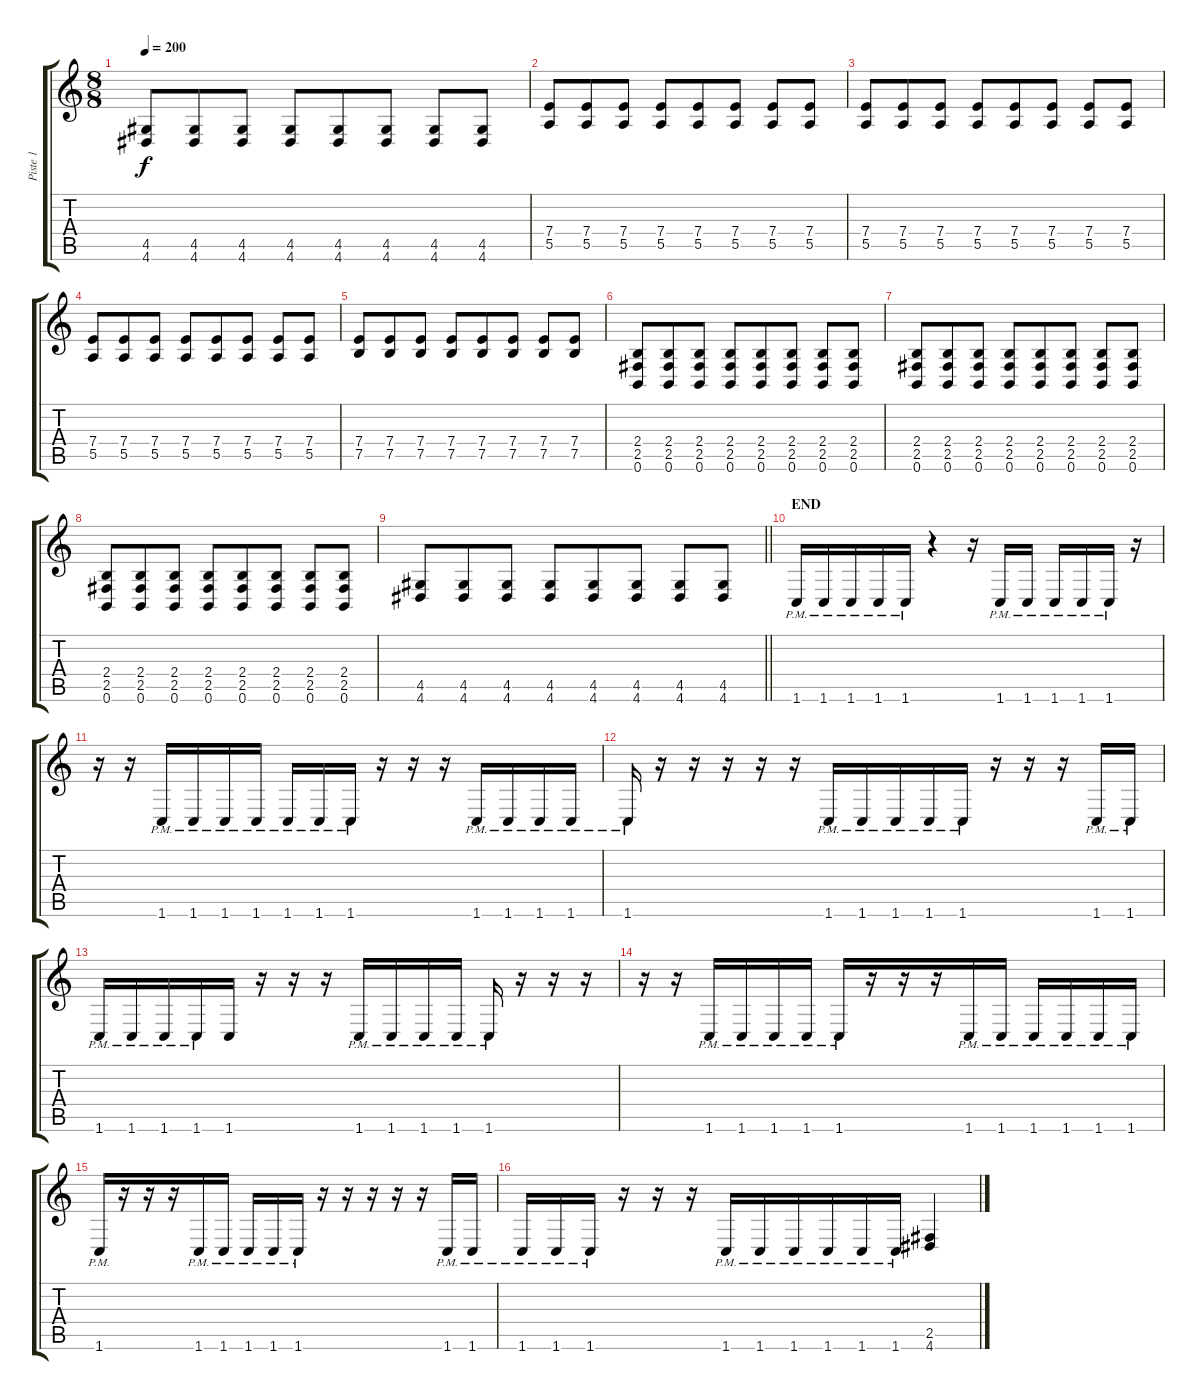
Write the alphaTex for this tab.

\track ("Piste 1" "Piste 1") {instrument distortionguitar}
\staff {score tabs}
\tuning (B3 Gb3 D3 A2 E2 B1) {hide}
\ts (8 8)
\tempo 200
\clef g2
\ks c
(4.5 4.6).8{dy f} (4.5 4.6).8 (4.5 4.6).8 (4.5 4.6).8 (4.5 4.6).8 (4.5 4.6).8 (4.5 4.6).8 (4.5 4.6).8 |
(7.4 5.5).8 (7.4 5.5).8 (7.4 5.5).8 (7.4 5.5).8 (7.4 5.5).8 (7.4 5.5).8 (7.4 5.5).8 (7.4 5.5).8 |
(7.4 5.5).8 (7.4 5.5).8 (7.4 5.5).8 (7.4 5.5).8 (7.4 5.5).8 (7.4 5.5).8 (7.4 5.5).8 (7.4 5.5).8 |
(7.4 5.5).8 (7.4 5.5).8 (7.4 5.5).8 (7.4 5.5).8 (7.4 5.5).8 (7.4 5.5).8 (7.4 5.5).8 (7.4 5.5).8 |
(7.4 7.5).8 (7.4 7.5).8 (7.4 7.5).8 (7.4 7.5).8 (7.4 7.5).8 (7.4 7.5).8 (7.4 7.5).8 (7.4 7.5).8 |
(2.4 2.5 0.6).8 (2.4 2.5 0.6).8 (2.4 2.5 0.6).8 (2.4 2.5 0.6).8 (2.4 2.5 0.6).8 (2.4 2.5 0.6).8 (2.4 2.5 0.6).8 (2.4 2.5 0.6).8 |
(2.4 2.5 0.6).8 (2.4 2.5 0.6).8 (2.4 2.5 0.6).8 (2.4 2.5 0.6).8 (2.4 2.5 0.6).8 (2.4 2.5 0.6).8 (2.4 2.5 0.6).8 (2.4 2.5 0.6).8 |
(2.4 2.5 0.6).8 (2.4 2.5 0.6).8 (2.4 2.5 0.6).8 (2.4 2.5 0.6).8 (2.4 2.5 0.6).8 (2.4 2.5 0.6).8 (2.4 2.5 0.6).8 (2.4 2.5 0.6).8 |
\barLineRight lightlight
(4.5 4.6).8 (4.5 4.6).8 (4.5 4.6).8 (4.5 4.6).8 (4.5 4.6).8 (4.5 4.6).8 (4.5 4.6).8 (4.5 4.6).8 |
\section ("" "END")
1.6{pm}.16{volume 14 balance 12} 1.6{pm}.16 1.6{pm}.16 1.6{pm}.16 1.6{pm}.16 r.4 r.16 1.6{pm}.16 1.6{pm}.16 1.6{pm}.16 1.6{pm}.16 1.6{pm}.16 r.16 |
r.16 r.16 1.6{pm}.16 1.6{pm}.16 1.6{pm}.16 1.6{pm}.16 1.6{pm}.16 1.6{pm}.16 1.6{pm}.16 r.16 r.16 r.16 1.6{pm}.16 1.6{pm}.16 1.6{pm}.16 1.6{pm}.16 |
1.6{pm}.16 r.16 r.16 r.16 r.16 r.16 1.6{pm}.16 1.6{pm}.16 1.6{pm}.16 1.6{pm}.16 1.6{pm}.16 r.16 r.16 r.16 1.6{pm}.16 1.6{pm}.16 |
1.6{pm}.16 1.6{pm}.16 1.6{pm}.16 1.6{pm}.16 1.6.16 r.16 r.16 r.16 1.6{pm}.16 1.6{pm}.16 1.6{pm}.16 1.6{pm}.16 1.6{pm}.16 r.16 r.16 r.16 |
r.16 r.16 1.6{pm}.16 1.6{pm}.16 1.6{pm}.16 1.6{pm}.16 1.6{pm}.16 r.16 r.16 r.16 1.6{pm}.16 1.6{pm}.16 1.6{pm}.16 1.6{pm}.16 1.6{pm}.16 1.6{pm}.16 |
1.6{pm}.16 r.16 r.16 r.16 1.6{pm}.16 1.6{pm}.16 1.6{pm}.16 1.6{pm}.16 1.6{pm}.16 r.16 r.16 r.16 r.16 r.16 1.6{pm}.16 1.6{pm}.16 |
1.6{pm}.16 1.6{pm}.16 1.6{pm}.16 r.16 r.16 r.16 1.6{pm}.16 1.6{pm}.16 1.6{pm}.16 1.6{pm}.16 1.6{pm}.16 1.6{pm}.16 (2.5 4.6).4
